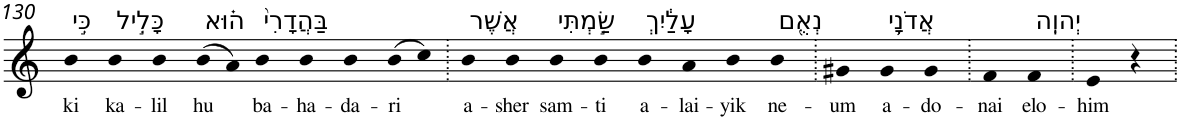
**kern	**text
*part1	*part1
*staff1	*staff1
*I"Piano	*
*I'Pno	*
!!LO:PB:g=z
*clefG2	*
*k[]	*
=130	=130
!LO:TX:a:t=כִּ֣י	!
!	!LO:LY:b
4b	ki
!LO:TX:a:t=כָּלִ֣יל	!
!	!LO:LY:b
4b	ka-
!	!LO:LY:b
4b	-lil
!LO:TX:a:t=ה֗וּא	!
!	!LO:LY:b
(>8b	hu
8a)	.
!LO:TX:a:t=בַּהֲדָרִי֙	!
!	!LO:LY:b
4b	ba-
!	!LO:LY:b
4b	-ha-
!	!LO:LY:b
4b	-da-
!	!LO:LY:b
(>8b	-ri
8cc)	.
=131.	=131.
!LO:TX:a:t=אֲשֶׁר	!
!	!LO:LY:b
4b	a-
!	!LO:LY:b
4b	-sher
!LO:TX:a:t=שַׂ֣מְתִּי	!
!	!LO:LY:b
4b	sam-
!	!LO:LY:b
4b	-ti
!LO:TX:a:t=עָלַ֔יִךְ	!
!	!LO:LY:b
4b	a-
!	!LO:LY:b
4a	-lai-
!	!LO:LY:b
4b	-yik
!LO:TX:a:t=נְאֻ֖ם	!
!	!LO:LY:b
4b	ne-
=132.	=132.
!	!LO:LY:b
4g#X	-um
!LO:TX:a:t=אֲדֹנָ֥י	!
!	!LO:LY:b
4g#	a-
!	!LO:LY:b
4g#	-do-
=133.	=133.
!	!LO:LY:b
4f	-nai
!LO:TX:a:t=יְהוִֽה	!
!	!LO:LY:b
4f	elo-
=134.	=134.
!	!LO:LY:b
4e	-him
4r	.
=.	=.
*-	*-
